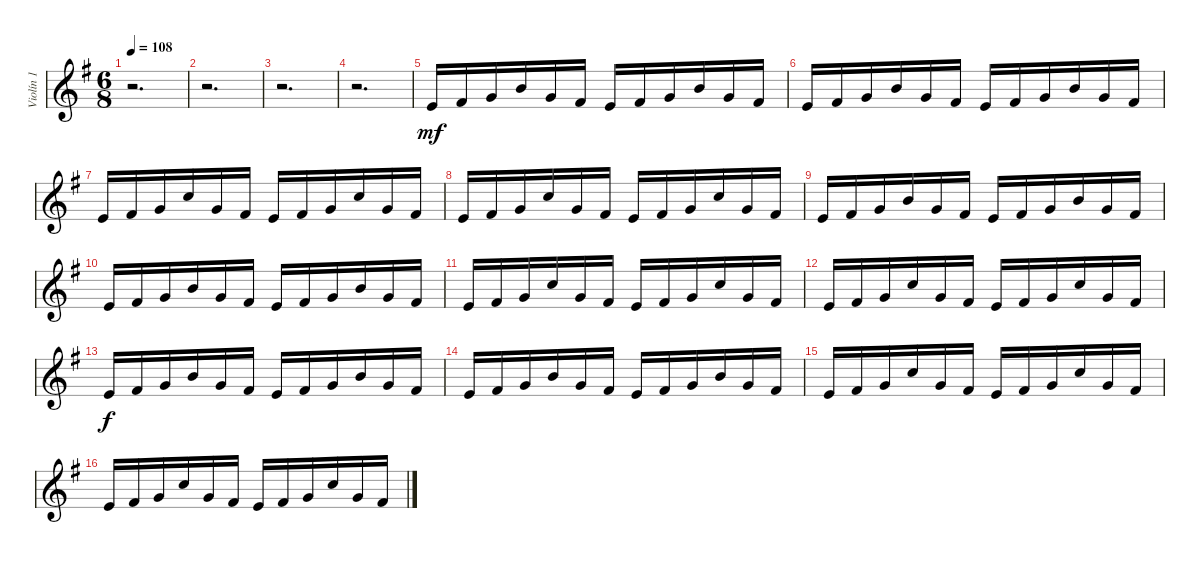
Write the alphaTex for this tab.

\track ("Violín 1" "Violín 1") {instrument stringensemble1}
\staff {score}
\tuning (E5 A4 D4 G3) {hide}
\ts (6 8)
\tempo 108
\clef g2
\ks eminor
r.2{d dy ff} |
r.2{d} |
r.2{d} |
r.2{d} |
2.3.16{dy mf} 4.3.16 5.3.16 2.2.16 5.3.16 4.3.16 2.3.16 4.3.16 5.3.16 2.2.16 5.3.16 4.3.16 |
2.3.16 4.3.16 5.3.16 2.2.16 5.3.16 4.3.16 2.3.16 4.3.16 5.3.16 2.2.16 5.3.16 4.3.16 |
2.3.16 4.3.16 5.3.16 3.2.16 5.3.16 4.3.16 2.3.16 4.3.16 5.3.16 3.2.16 5.3.16 4.3.16 |
2.3.16 4.3.16 5.3.16 3.2.16 5.3.16 4.3.16 2.3.16 4.3.16 5.3.16 3.2.16 5.3.16 4.3.16 |
2.3.16 4.3.16 5.3.16 2.2.16 5.3.16 4.3.16 2.3.16 4.3.16 5.3.16 2.2.16 5.3.16 4.3.16 |
2.3.16 4.3.16 5.3.16 2.2.16 5.3.16 4.3.16 2.3.16 4.3.16 5.3.16 2.2.16 5.3.16 4.3.16 |
2.3.16 4.3.16 5.3.16 3.2.16 5.3.16 4.3.16 2.3.16 4.3.16 5.3.16 3.2.16 5.3.16 4.3.16 |
2.3.16 4.3.16 5.3.16 3.2.16 5.3.16 4.3.16 2.3.16 4.3.16 5.3.16 3.2.16 5.3.16 4.3.16 |
2.3.16{dy f} 4.3.16 5.3.16 2.2.16 5.3.16 4.3.16 2.3.16 4.3.16 5.3.16 2.2.16 5.3.16 4.3.16 |
2.3.16 4.3.16 5.3.16 2.2.16 5.3.16 4.3.16 2.3.16 4.3.16 5.3.16 2.2.16 5.3.16 4.3.16 |
2.3.16 4.3.16 5.3.16 3.2.16 5.3.16 4.3.16 2.3.16 4.3.16 5.3.16 3.2.16 5.3.16 4.3.16 |
2.3.16 4.3.16 5.3.16 3.2.16 5.3.16 4.3.16 2.3.16 4.3.16 5.3.16 3.2.16 5.3.16 4.3.16
